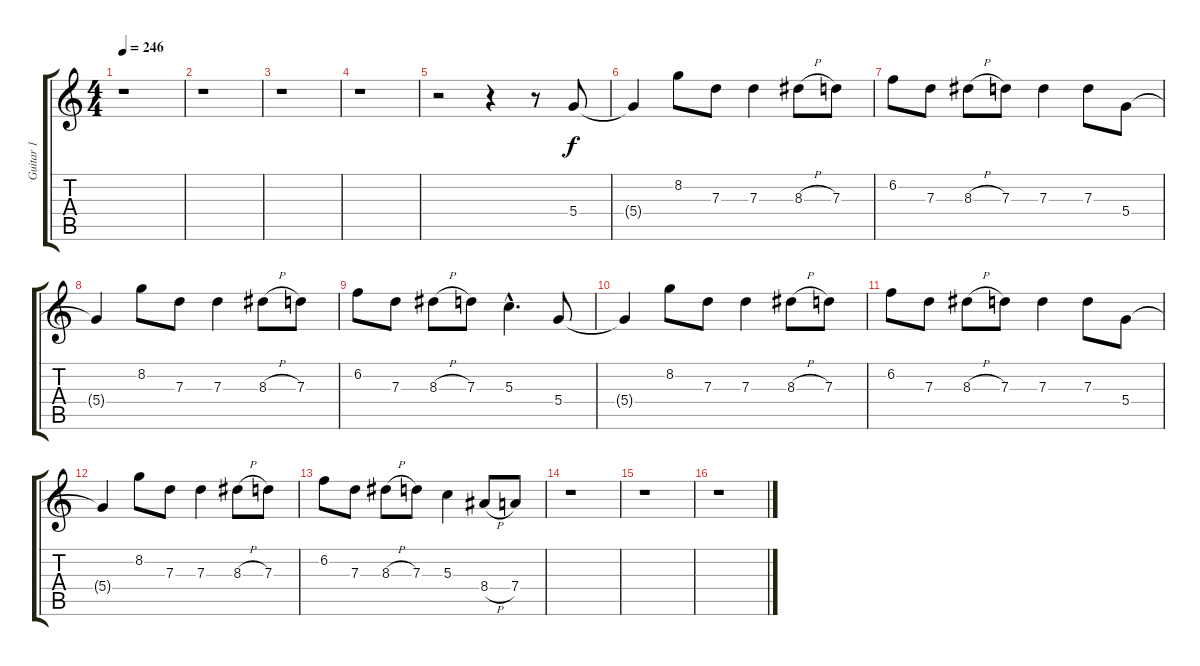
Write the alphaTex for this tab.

\track ("Guitar 1" "Guitar 1") {instrument distortionguitar}
\staff {score tabs}
\tuning (E4 B3 G3 D3 A2 E2) {hide}
\ts (4 4)
\tempo 246
\clef g2
\ks c
r.1{dy f} |
r.1 |
r.1 |
r.1 |
r.2 r.4 r.8 5.4.8 |
5.4{t}.4 8.2.8 7.3.8 7.3.4 8.3{h}.8 7.3.8 |
6.2.8 7.3.8 8.3{h}.8 7.3.8 7.3.4 7.3.8 5.4.8 |
5.4{t}.4 8.2.8 7.3.8 7.3.4 8.3{h}.8 7.3.8 |
6.2.8 7.3.8 8.3{h}.8 7.3.8 5.3{hac}.4{d} 5.4.8 |
5.4{t}.4 8.2.8 7.3.8 7.3.4 8.3{h}.8 7.3.8 |
6.2.8 7.3.8 8.3{h}.8 7.3.8 7.3.4 7.3.8 5.4.8 |
5.4{t}.4 8.2.8 7.3.8 7.3.4 8.3{h}.8 7.3.8 |
6.2.8 7.3.8 8.3{h}.8 7.3.8 5.3.4 8.4{h}.8 7.4.8 |
r.1 |
r.1 |
r.1
